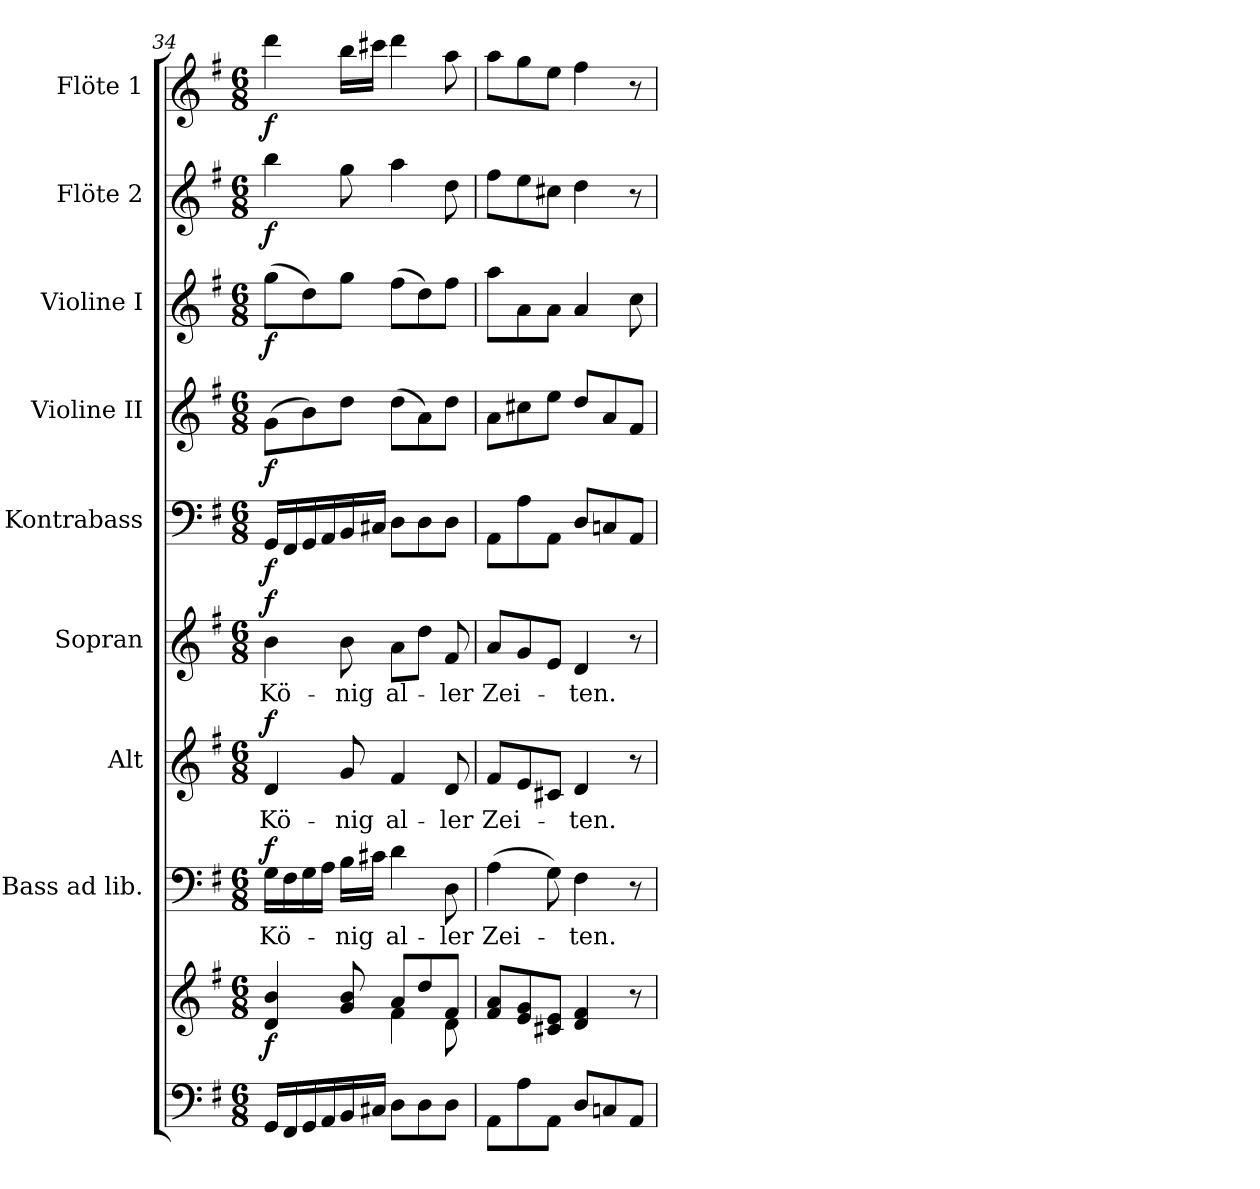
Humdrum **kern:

**kern	**kern	**dynam	**kern	**text	**dynam	**kern	**text	**dynam	**kern	**text	**dynam	**kern	**dynam	**kern	**dynam	**kern	**dynam	**kern	**dynam	**kern	**dynam
*part9	*part9	*part9	*part8	*part8	*part8	*part7	*part7	*part7	*part6	*part6	*part6	*part5	*part5	*part4	*part4	*part3	*part3	*part2	*part2	*part1	*part1
*staff10	*staff9	*staff9/10	*staff8	*staff8	*staff8	*staff7	*staff7	*staff7	*staff6	*staff6	*staff6	*staff5	*staff5	*staff4	*staff4	*staff3	*staff3	*staff2	*staff2	*staff1	*staff1
*	*	*	*I"Bass ad lib.	*	*	*I"Alt	*	*	*I"Sopran	*	*	*I"Kontrabass	*	*I"Violine II	*	*I"Violine I	*	*I"Flöte 2	*	*I"Flöte 1	*
*	*	*	*I'B.	*	*	*I'A.	*	*	*I'S.	*	*	*I'Kb.	*	*I'Vl. II	*	*I'Vl. I	*	*I'Fl. 2	*	*I'Fl. 1	*
*clefF4	*clefG2	*	*clefF4	*	*	*clefG2	*	*	*clefG2	*	*	*clefF4	*	*clefG2	*	*clefG2	*	*clefG2	*	*clefG2	*
*	*	*	*	*	*	*	*	*	*	*	*	*ITrd7c12	*	*	*	*	*	*	*	*	*
*k[f#]	*k[f#]	*	*k[f#]	*	*	*k[f#]	*	*	*k[f#]	*	*	*k[f#]	*	*k[f#]	*	*k[f#]	*	*k[f#]	*	*k[f#]	*
*G:	*G:	*	*G:	*	*	*G:	*	*	*G:	*	*	*G:	*	*G:	*	*G:	*	*G:	*	*G:	*
*M6/8	*M6/8	*	*M6/8	*	*	*M6/8	*	*	*M6/8	*	*	*M6/8	*	*M6/8	*	*M6/8	*	*M6/8	*	*M6/8	*
=34	=34	=34	=34	=34	=34	=34	=34	=34	=34	=34	=34	=34	=34	=34	=34	=34	=34	=34	=34	=34	=34
*	*^	*	*	*	*	*	*	*	*	*	*	*	*	*	*	*	*	*	*	*	*
!	!	!	!LO:DY:b	!	!LO:LY:b	!LO:DY:a	!	!LO:LY:b	!LO:DY:a	!	!LO:LY:b	!LO:DY:a	!	!LO:DY:b	!	!LO:DY:b	!	!LO:DY:b	!	!LO:DY:b	!	!LO:DY:b
16GG/LL	4d/ 4b/	4.ryy	f	16G\LL	Kö-	f	4d/	Kö-	f	4b\	Kö-	f	16GGG/LL	f	(>8g\L	f	(>8gg\L	f	4bb\	f	4ddd\	f
16FF#/	.	.	.	16F#\	.	.	.	.	.	.	.	.	16FFF#/	.	.	.	.	.	.	.	.	.
16GG/	.	.	.	16G\	.	.	.	.	.	.	.	.	16GGG/	.	8b\)	.	8dd\)	.	.	.	.	.
16AA/	.	.	.	16A\JJ	.	.	.	.	.	.	.	.	16AAA/	.	.	.	.	.	.	.	.	.
!	!	!	!	!	!LO:LY:b	!	!	!LO:LY:b	!	!	!LO:LY:b	!	!	!	!	!	!	!	!	!	!	!
16BB/	8g/ 8b/	.	.	16B\LL	-nig	.	8g/	-nig	.	8b\	-nig	.	16BBB/	.	8dd\J	.	8gg\J	.	8gg\	.	16bb\LL	.
16C#X/JJ	.	.	.	16c#X\JJ	.	.	.	.	.	.	.	.	16CC#X/JJ	.	.	.	.	.	.	.	16ccc#X\JJ	.
!	!	!	!	!	!LO:LY:b	!	!	!LO:LY:b	!	!	!LO:LY:b	!	!	!	!	!	!	!	!	!	!	!
8D\L	8a/L	4f#\	.	4d\	al-	.	4f#/	al-	.	8a\L	al-	.	8DD\L	.	(>8dd\L	.	(>8ff#\L	.	4aa\	.	4ddd\	.
8D\	8dd/	.	.	.	.	.	.	.	.	8dd\J	.	.	8DD\	.	8a\)	.	8dd\)	.	.	.	.	.
!	!	!	!	!	!LO:LY:b	!	!	!LO:LY:b	!	!	!LO:LY:b	!	!	!	!	!	!	!	!	!	!	!
8D\J	8f#/J	8d\	.	8D\	-ler	.	8d/	-ler	.	8f#/	-ler	.	8DD\J	.	8dd\J	.	8ff#\J	.	8dd\	.	8aa\	.
!!LO:PB:g=z
=35	=35	=35	=35	=35	=35	=35	=35	=35	=35	=35	=35	=35	=35	=35	=35	=35	=35	=35	=35	=35	=35	=35
!	!	!	!	!	!LO:LY:b	!	!	!LO:LY:b	!	!	!LO:LY:b	!	!	!	!	!	!	!	!	!	!	!
*	*v	*v	*	*	*	*	*	*	*	*	*	*	*	*	*	*	*	*	*	*	*	*
8AA\L	8f#/ 8a/L	.	(>4A\	Zei-	.	8f#/L	Zei-	.	8a/L	Zei-	.	8AAA\L	.	8a\L	.	8aa\L	.	8ff#\L	.	8aa\L	.
8A\	8e/ 8g/	.	.	.	.	8e/	.	.	8g/	.	.	8AA\	.	8cc#X\	.	8a\	.	8ee\	.	8gg\	.
8AA\J	8c#X/ 8e/J	.	8G\)	.	.	8c#X/J	.	.	8e/J	.	.	8AAA\J	.	8ee\J	.	8a\J	.	8cc#X\J	.	8ee\J	.
!	!	!	!	!LO:LY:b	!	!	!LO:LY:b	!	!	!LO:LY:b	!	!	!	!	!	!	!	!	!	!	!
8D/L	4d/ 4f#/	.	4F#\	-ten.	.	4d/	-ten.	.	4d/	-ten.	.	8DD/L	.	8dd/L	.	4a/	.	4dd\	.	4ff#\	.
8Cn/	.	.	.	.	.	.	.	.	.	.	.	8CCn/	.	8a/	.	.	.	.	.	.	.
8AA/J	8r	.	8r	.	.	8r	.	.	8r	.	.	8AAA/J	.	8f#/J	.	8cc\	.	8r	.	8r	.
=	=	=	=	=	=	=	=	=	=	=	=	=	=	=	=	=	=	=	=	=	=
*-	*-	*-	*-	*-	*-	*-	*-	*-	*-	*-	*-	*-	*-	*-	*-	*-	*-	*-	*-	*-	*-
